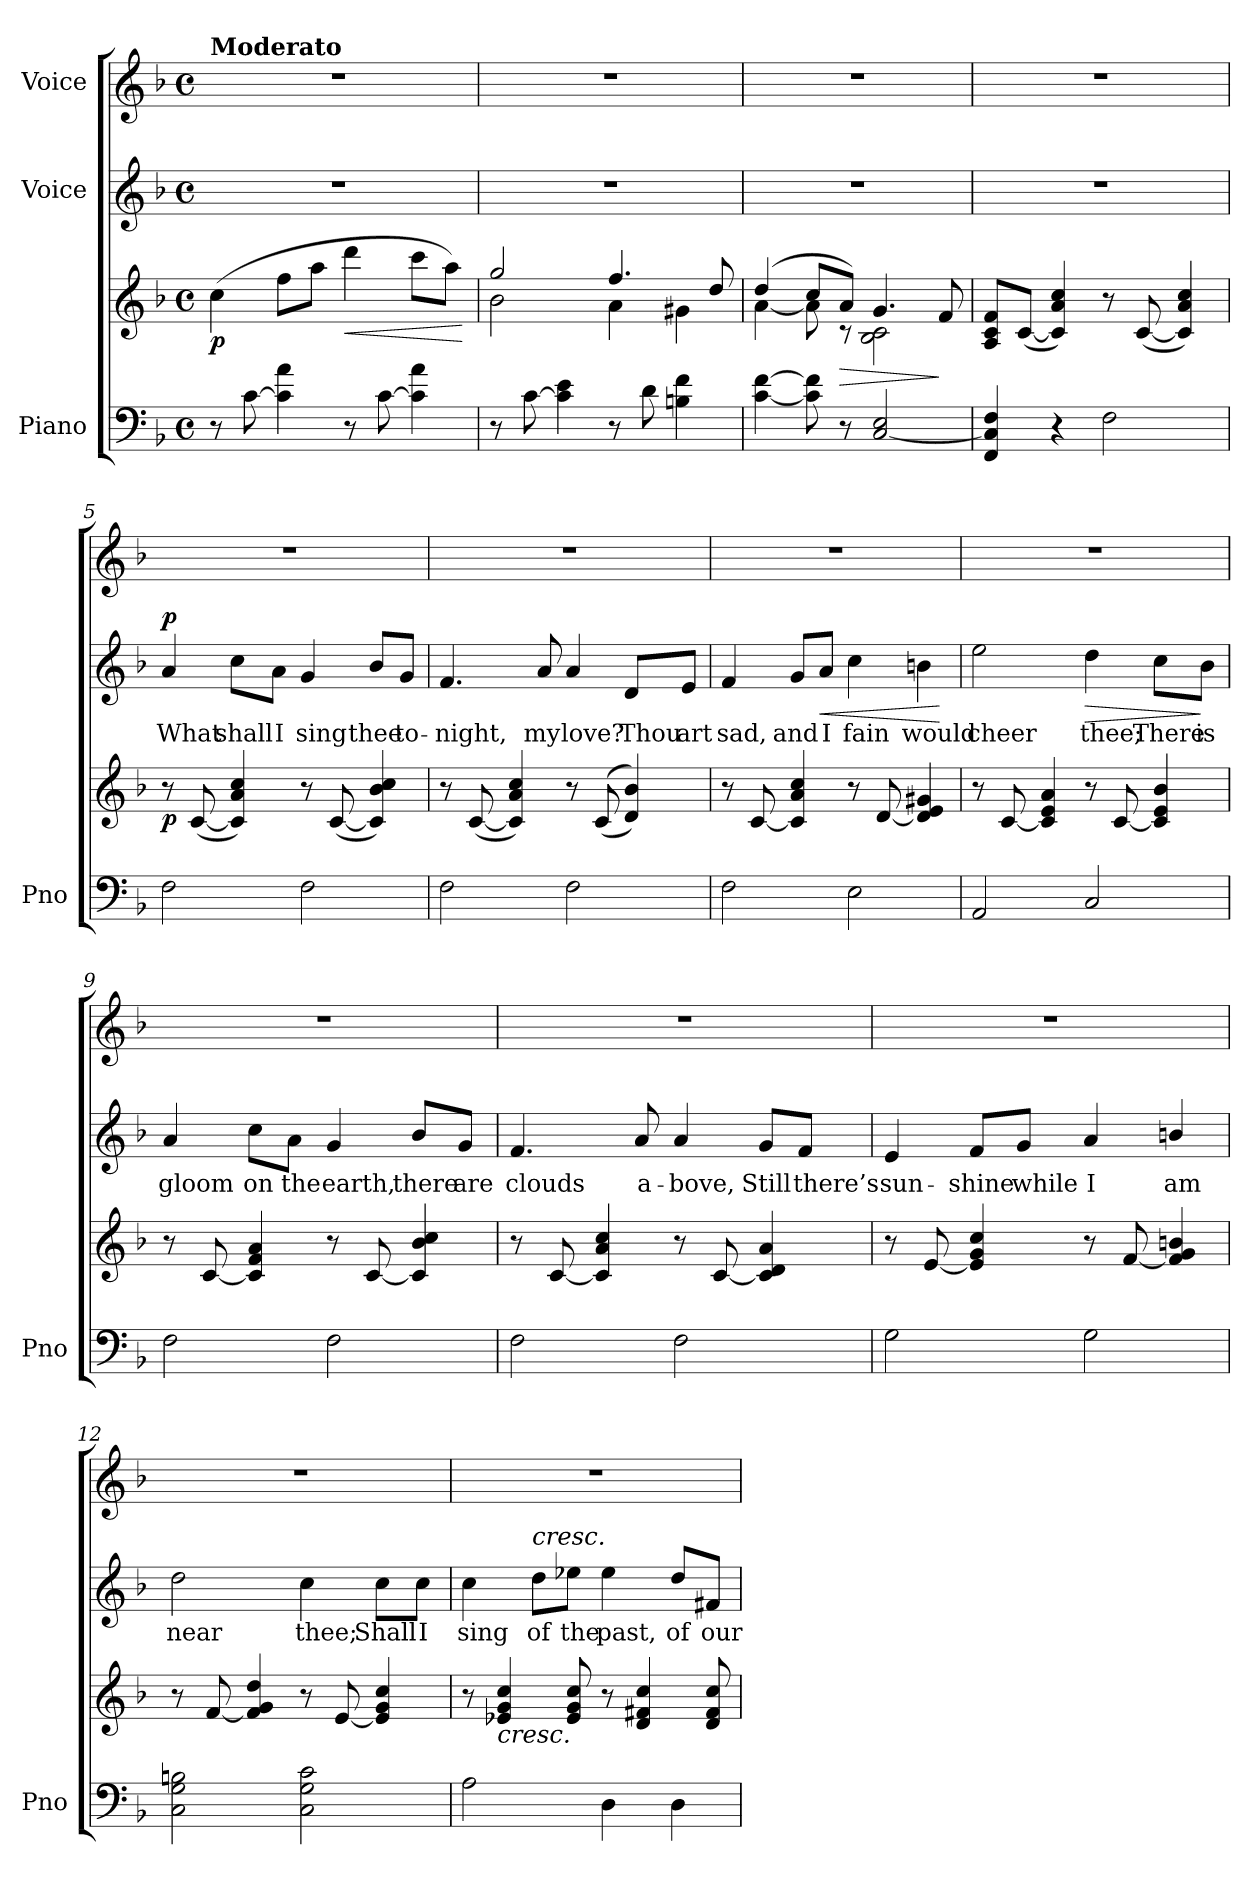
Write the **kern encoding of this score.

**kern	**kern	**dynam	**kern	**text	**dynam	**kern
*part3	*part3	*part3	*part2	*part2	*part2	*part1
*staff4	*staff3	*staff3/4	*staff2	*staff2	*staff2	*staff1
*I"Piano	*	*	*I"Voice	*	*	*I"Voice
*I'Pno	*	*	*	*	*	*
*	*	*	*	*	*	*stria5
*clefF4	*clefG2	*	*clefG2	*	*	*clefG2
*k[b-]	*k[b-]	*	*k[b-]	*	*	*k[b-]
*M4/4	*M4/4	*	*M4/4	*	*	*M4/4
*met(c)	*met(c)	*	*met(c)	*	*	*met(c)
=1	=1	=1	=1	=1	=1	=1
!	!	!	!	!	!	!LO:TX:a:B:t=Moderato
!	!	!LO:DY:b	!	!	!	!
8r	(4cc\	p	1r	.	.	1r
[<8c\	.	.	.	.	.	.
4c\] 4a\	8ff\L	.	.	.	.	.
.	8aa\J	.	.	.	.	.
!	!	!LO:HP:b	!	!	!	!
8r	4ddd\	<	.	.	.	.
[<8c\	.	.	.	.	.	.
4c\] 4a\	8ccc\L	.	.	.	.	.
.	8aa\J)	.	.	.	.	.
.	.	[	.	.	.	.
=2	=2	=2	=2	=2	=2	=2
*	*^	*	*	*	*	*
8r	2gg/	2b-\	.	1r	.	.	1r
[<8c\	.	.	.	.	.	.	.
4c\] 4e\	.	.	.	.	.	.	.
8r	4.ff/	4a\	.	.	.	.	.
8d\	.	.	.	.	.	.	.
4Bn\ 4f\	.	4g#X\	.	.	.	.	.
.	8dd/	.	.	.	.	.	.
=3	=3	=3	=3	=3	=3	=3	=3
[4c\ [4f\	(4dd/	[4a\	.	1r	.	.	1r
8c\] 8f\]	8cc/L	8a\]	.	.	.	.	.
!	!	!	!LO:HP:b	!	!	!	!
8r	8a/J)	8r	>	.	.	.	.
[2C/ 2E/	4.g/	2B-\ 2c\	.	.	.	.	.
.	8f/	.	]	.	.	.	.
*	*v	*v	*	*	*	*	*
=4	=4	=4	=4	=4	=4	=4
4FF/ 4C/] 4F/	8A/ 8c/ 8f/L	.	1r	.	.	1r
.	(>[8c/J	.	.	.	.	.
4r	4c/] 4a/ 4cc/)	.	.	.	.	.
2F\	8r	.	.	.	.	.
.	([8c/	.	.	.	.	.
.	4c/] 4a/ 4cc/)	.	.	.	.	.
=5	=5	=5	=5	=5	=5	=5
!	!	!LO:DY:b	!	!	!LO:DY:a	!
2F\	8r	p	4a/	What	p	1r
.	(>[8c/	.	.	.	.	.
.	4c/] 4a/ 4cc/)	.	8cc\L	shall	.	.
.	.	.	8a\J	I	.	.
2F\	8r	.	4g/	sing	.	.
.	(>[8c/	.	.	.	.	.
.	4c/] 4b-/ 4cc/)	.	8b-/L	thee	.	.
.	.	.	8g/J	to-	.	.
=6	=6	=6	=6	=6	=6	=6
2F\	8r	.	4.f/	-night,	.	1r
.	(>[8c/	.	.	.	.	.
.	4c/] 4a/ 4cc/)	.	.	.	.	.
.	.	.	8a/	my	.	.
2F\	8r	.	4a/	love?	.	.
.	(>(8c/	.	.	.	.	.
.	4d/ 4b-/))	.	8d/L	Thou	.	.
.	.	.	8e/J	art	.	.
=7	=7	=7	=7	=7	=7	=7
2F\	8r	.	4f/	sad,	.	1r
.	[8c/	.	.	.	.	.
.	4c/] 4a/ 4cc/	.	8g/L	and	.	.
!	!	!	!	!	!LO:HP:b	!
.	.	.	8a/J	I	<	.
2E\	8r	.	4cc\	fain	.	.
.	[8d/	.	.	.	.	.
.	4d/] 4e/ 4g#X/	.	4bn\	would	.	.
.	.	.	.	.	[	.
=8	=8	=8	=8	=8	=8	=8
2AA/	8r	.	2ee\	cheer	.	1r
.	[8c/	.	.	.	.	.
.	4c/] 4e/ 4a/	.	.	.	.	.
!	!	!	!	!	!LO:HP:b	!
2C/	8r	.	4dd\	thee;	>	.
.	[8c/	.	.	.	.	.
.	4c/] 4e/ 4b-/	.	8cc\L	There	.	.
.	.	.	8b-\J	is	]	.
=9	=9	=9	=9	=9	=9	=9
2F\	8r	.	4a/	gloom	.	1r
.	[8c/	.	.	.	.	.
.	4c/] 4f/ 4a/	.	8cc\L	on	.	.
.	.	.	8a\J	the	.	.
2F\	8r	.	4g/	earth,	.	.
.	[8c/	.	.	.	.	.
.	4c/] 4b-/ 4cc/	.	8b-/L	there	.	.
.	.	.	8g/J	are	.	.
=10	=10	=10	=10	=10	=10	=10
2F\	8r	.	4.f/	clouds	.	1r
.	[8c/	.	.	.	.	.
.	4c/] 4a/ 4cc/	.	.	.	.	.
.	.	.	8a/	a-	.	.
2F\	8r	.	4a/	-bove,	.	.
.	[8c/	.	.	.	.	.
.	4c/] 4d/ 4a/	.	8g/L	Still	.	.
.	.	.	8f/J	there’s	.	.
=11	=11	=11	=11	=11	=11	=11
2G\	8r	.	4e/	sun-	.	1r
.	[8e/	.	.	.	.	.
.	4e/] 4g/ 4cc/	.	8f/L	-shine	.	.
.	.	.	8g/J	while	.	.
2G\	8r	.	4a/	I	.	.
.	[8f/	.	.	.	.	.
.	4f/] 4g/ 4bn/	.	4bn/	am	.	.
=12	=12	=12	=12	=12	=12	=12
2C\ 2G\ 2Bn\	8r	.	2dd\	near	.	1r
.	[8f/	.	.	.	.	.
.	4f/] 4g/ 4dd/	.	.	.	.	.
2C\ 2G\ 2c\	8r	.	4cc\	thee;	.	.
.	[8e/	.	.	.	.	.
.	4e/] 4g/ 4cc/	.	8cc\L	Shall	.	.
.	.	.	8cc\J	I	.	.
=13	=13	=13	=13	=13	=13	=13
2A\	8r	.	4cc\	sing	.	1r
!	!LO:TX:b:i:t=cresc.	!	!	!	!	!
.	4e-X/ 4g/ 4cc/	.	.	.	.	.
!	!	!	!LO:TX:a:i:t=cresc.	!	!	!
.	.	.	8dd\L	of	.	.
.	8e-/ 8g/ 8cc/	.	8ee-X\J	the	.	.
4D\	8r	.	4ee-\	past,	.	.
.	4d/ 4f#X/ 4cc/	.	.	.	.	.
4D\	.	.	8dd/L	of	.	.
.	8d/ 8f#/ 8cc/	.	8f#X/J	our	.	.
=	=	=	=	=	=	=
*-	*-	*-	*-	*-	*-	*-
